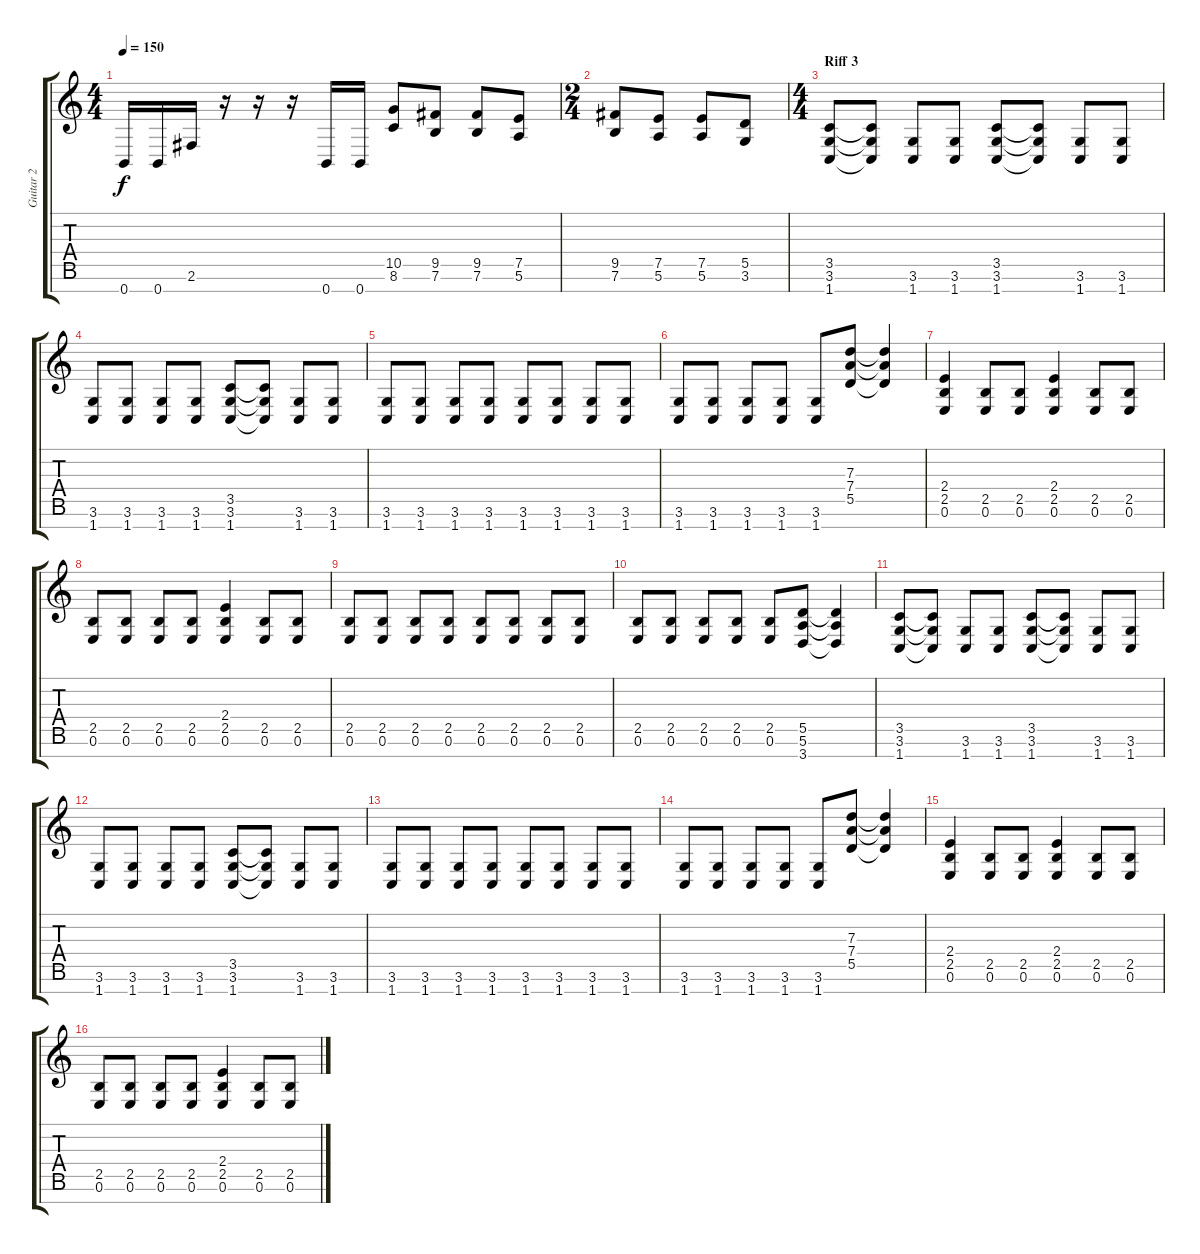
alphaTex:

\track ("Guitar 2" "Guitar 2") {instrument distortionguitar}
\staff {score tabs}
\tuning (E4 B3 G3 D3 A2 E2 B1) {hide}
\ts (4 4)
\tempo 150
\clef g2
\ks c
0.7.16{dy f} 0.7.16 2.6.16 r.16 r.16 r.16 0.7.16 0.7.16 (10.5 8.6).8 (9.5 7.6).8 (9.5 7.6).8 (7.5 5.6).8 |
\ts (2 4)
(9.5 7.6).8 (7.5 5.6).8 (7.5 5.6).8 (5.5 3.6).8 |
\ts (4 4)
\section ("" "Riff 3")
(3.5 3.6 1.7).8 (3.5{t} 3.6{t} 1.7{t}).8 (3.6 1.7).8 (3.6 1.7).8 (3.5 3.6 1.7).8 (3.5{t} 3.6{t} 1.7{t}).8 (3.6 1.7).8 (3.6 1.7).8 |
(3.6 1.7).8 (3.6 1.7).8 (3.6 1.7).8 (3.6 1.7).8 (3.5 3.6 1.7).8 (3.5{t} 3.6{t} 1.7{t}).8 (3.6 1.7).8 (3.6 1.7).8 |
(3.6 1.7).8 (3.6 1.7).8 (3.6 1.7).8 (3.6 1.7).8 (3.6 1.7).8 (3.6 1.7).8 (3.6 1.7).8 (3.6 1.7).8 |
(3.6 1.7).8 (3.6 1.7).8 (3.6 1.7).8 (3.6 1.7).8 (3.6 1.7).8 (7.3 7.4 5.5).8 (7.3{t} 7.4{t} 5.5{t}).4 |
(2.4 2.5 0.6).4 (2.5 0.6).8 (2.5 0.6).8 (2.4 2.5 0.6).4 (2.5 0.6).8 (2.5 0.6).8 |
(2.5 0.6).8 (2.5 0.6).8 (2.5 0.6).8 (2.5 0.6).8 (2.4 2.5 0.6).4 (2.5 0.6).8 (2.5 0.6).8 |
(2.5 0.6).8 (2.5 0.6).8 (2.5 0.6).8 (2.5 0.6).8 (2.5 0.6).8 (2.5 0.6).8 (2.5 0.6).8 (2.5 0.6).8 |
(2.5 0.6).8 (2.5 0.6).8 (2.5 0.6).8 (2.5 0.6).8 (2.5 0.6).8 (5.5 5.6 3.7).8 (5.5{t} 5.6{t} 3.7{t}).4 |
(3.5 3.6 1.7).8 (3.5{t} 3.6{t} 1.7{t}).8 (3.6 1.7).8 (3.6 1.7).8 (3.5 3.6 1.7).8 (3.5{t} 3.6{t} 1.7{t}).8 (3.6 1.7).8 (3.6 1.7).8 |
(3.6 1.7).8 (3.6 1.7).8 (3.6 1.7).8 (3.6 1.7).8 (3.5 3.6 1.7).8 (3.5{t} 3.6{t} 1.7{t}).8 (3.6 1.7).8 (3.6 1.7).8 |
(3.6 1.7).8 (3.6 1.7).8 (3.6 1.7).8 (3.6 1.7).8 (3.6 1.7).8 (3.6 1.7).8 (3.6 1.7).8 (3.6 1.7).8 |
(3.6 1.7).8 (3.6 1.7).8 (3.6 1.7).8 (3.6 1.7).8 (3.6 1.7).8 (7.3 7.4 5.5).8 (7.3{t} 7.4{t} 5.5{t}).4 |
(2.4 2.5 0.6).4 (2.5 0.6).8 (2.5 0.6).8 (2.4 2.5 0.6).4 (2.5 0.6).8 (2.5 0.6).8 |
(2.5 0.6).8 (2.5 0.6).8 (2.5 0.6).8 (2.5 0.6).8 (2.4 2.5 0.6).4 (2.5 0.6).8 (2.5 0.6).8
